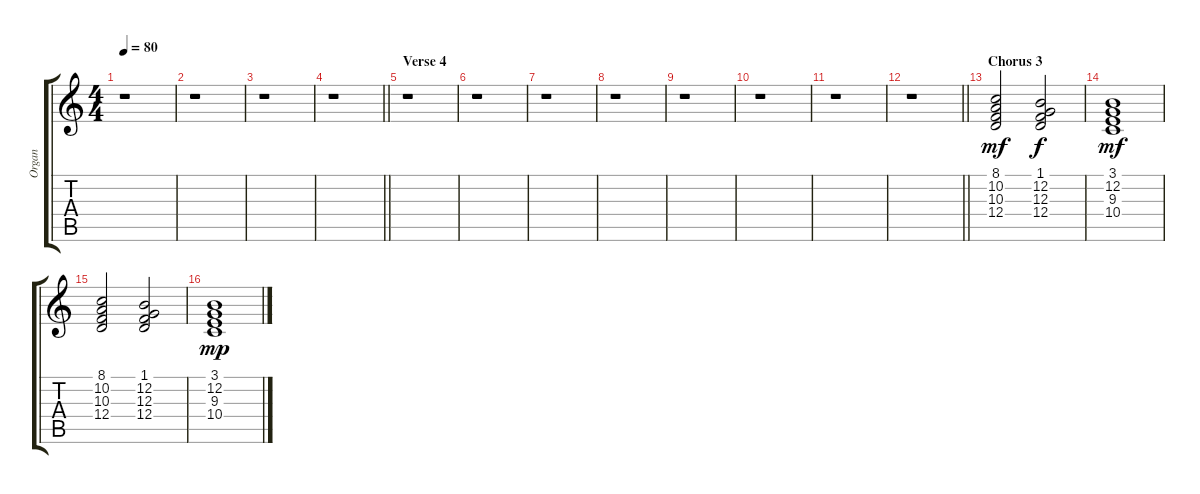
\track ("Organ" "Organ") {instrument drawbarorgan}
\staff {score tabs}
\tuning (E4 B3 G3 D3 A2 E2) {hide}
\ts (4 4)
\tempo 80
\clef g2
\ks c
r.1{dy f} |
r.1 |
r.1 |
\barLineRight lightlight
r.1 |
\section ("" "Verse 4")
r.1 |
r.1 |
r.1 |
r.1 |
r.1 |
r.1 |
r.1 |
\barLineRight lightlight
r.1 |
\section ("" "Chorus 3")
(8.1 10.2 10.3 12.4).2{dy mf} (1.1 12.2 12.3 12.4).2{dy f} |
(3.1 12.2 9.3 10.4).1{dy mf} |
(8.1 10.2 10.3 12.4).2 (1.1 12.2 12.3 12.4).2 |
(3.1 12.2 9.3 10.4).1{dy mp}
